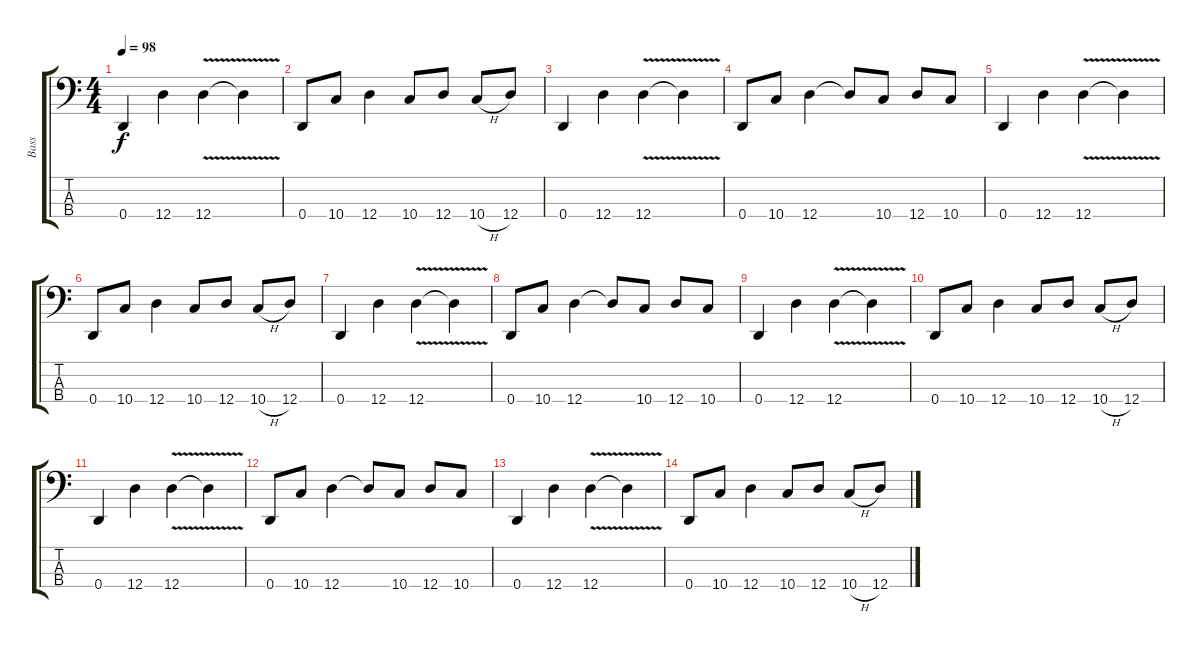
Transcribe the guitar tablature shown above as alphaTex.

\track ("Bass" "Bass") {instrument electricbassfinger}
\staff {score tabs}
\tuning (G2 D2 A1 D1) {hide}
\ts (4 4)
\tempo 98
\clef f4
\ks c
0.4.4{dy f} 12.4.4 12.4{v}.4 12.4{t}.4 |
0.4.8 10.4.8 12.4.4 10.4.8 12.4.8 10.4{h}.8 12.4.8 |
0.4.4 12.4.4 12.4{v}.4 12.4{t}.4 |
0.4.8 10.4.8 12.4.4 12.4{t}.8 10.4.8 12.4.8 10.4.8 |
0.4.4 12.4.4 12.4{v}.4 12.4{t}.4 |
0.4.8 10.4.8 12.4.4 10.4.8 12.4.8 10.4{h}.8 12.4.8 |
0.4.4 12.4.4 12.4{v}.4 12.4{t}.4 |
0.4.8 10.4.8 12.4.4 12.4{t}.8 10.4.8 12.4.8 10.4.8 |
0.4.4 12.4.4 12.4{v}.4 12.4{t}.4 |
0.4.8 10.4.8 12.4.4 10.4.8 12.4.8 10.4{h}.8 12.4.8 |
0.4.4{volume 0} 12.4.4 12.4{v}.4 12.4{t}.4 |
0.4.8 10.4.8 12.4.4 12.4{t}.8 10.4.8 12.4.8 10.4.8 |
0.4.4 12.4.4 12.4{v}.4 12.4{t}.4 |
0.4.8 10.4.8 12.4.4 10.4.8 12.4.8 10.4{h}.8 12.4.8
